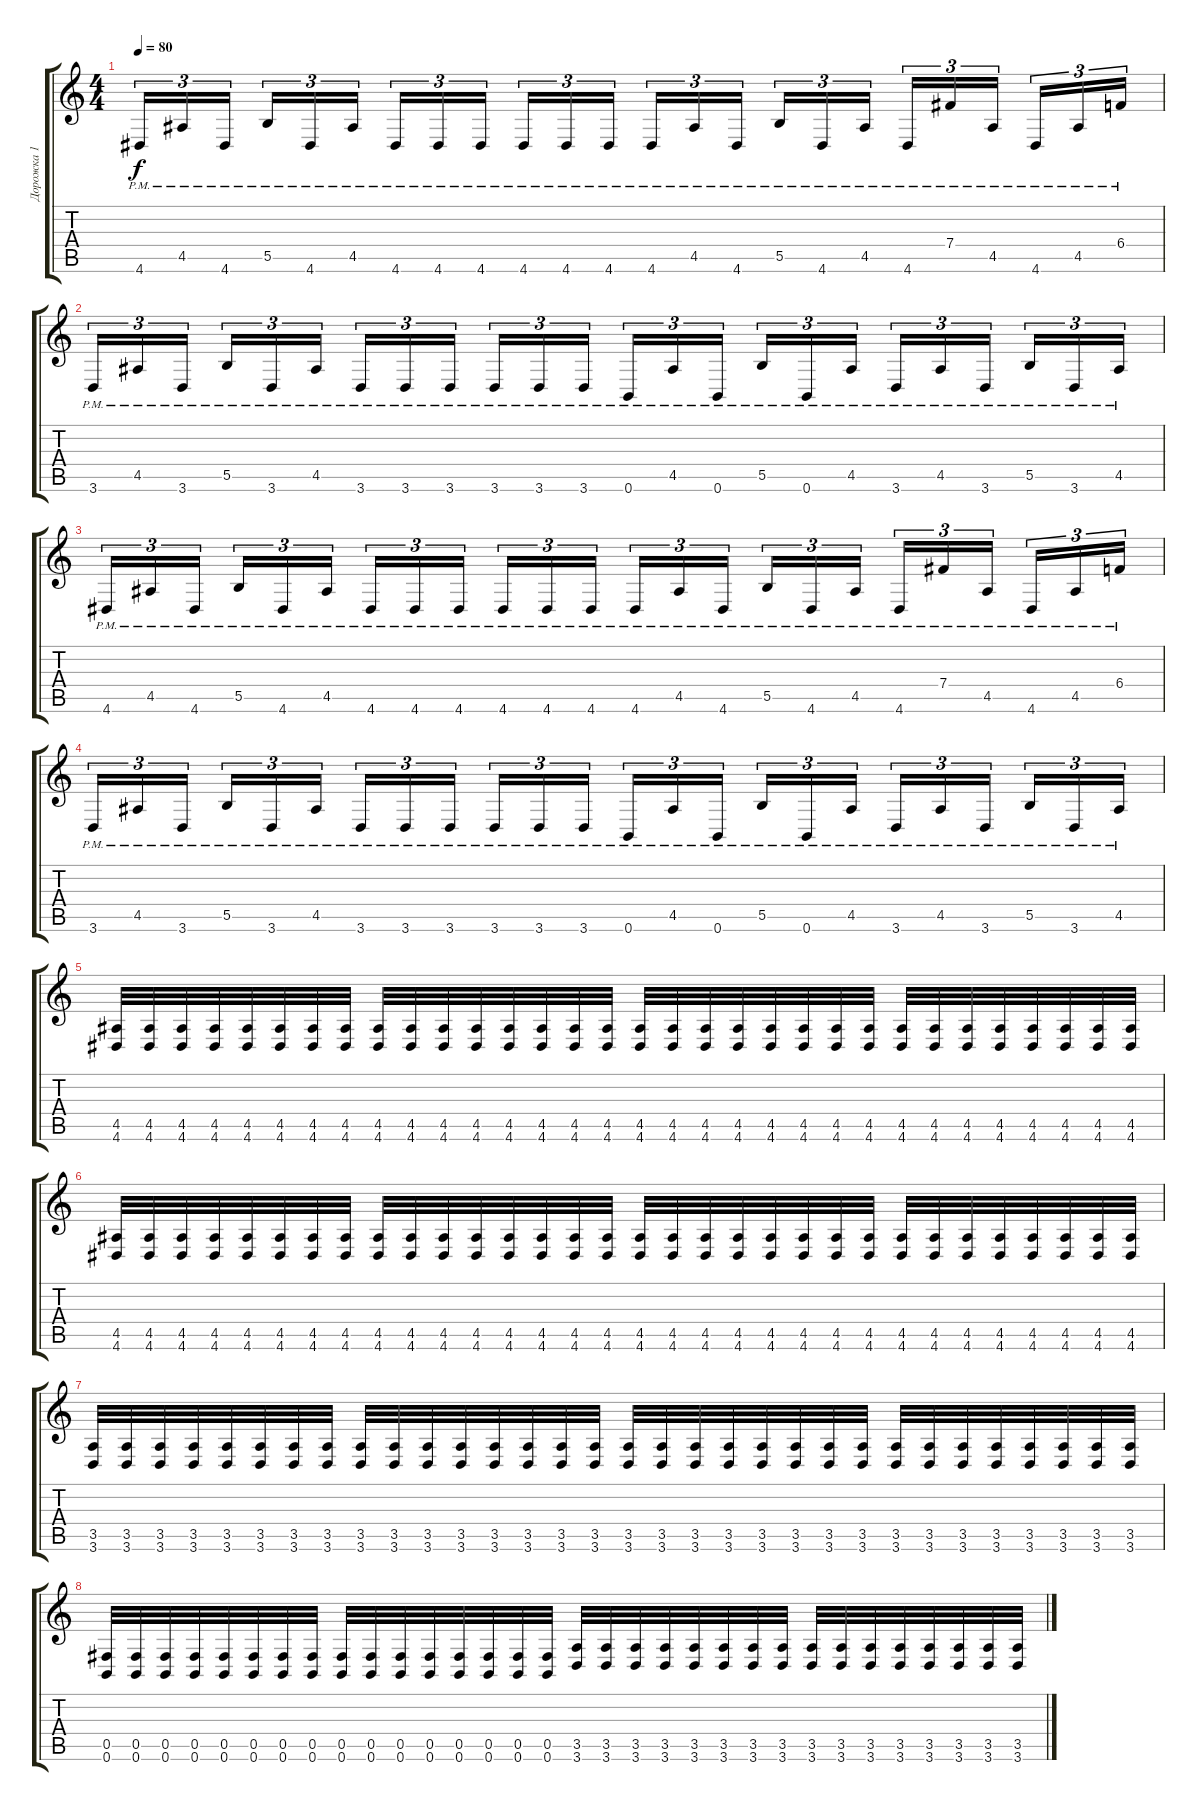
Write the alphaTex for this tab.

\track ("Дорожка 1" "Дорожка 1") {instrument distortionguitar}
\staff {score tabs}
\tuning (Db4 Ab3 E3 B2 Gb2 B1) {hide}
\ts (4 4)
\tempo 80
\clef g2
\ks c
4.6{pm}.16{tu (3 2) dy f} 4.5{pm}.16{tu (3 2)} 4.6{pm}.16{tu (3 2) beam splitsecondary} 5.5{pm}.16{tu (3 2)} 4.6{pm}.16{tu (3 2)} 4.5{pm}.16{tu (3 2)} 4.6{pm}.16{tu (3 2)} 4.6{pm}.16{tu (3 2)} 4.6{pm}.16{tu (3 2) beam splitsecondary} 4.6{pm}.16{tu (3 2)} 4.6{pm}.16{tu (3 2)} 4.6{pm}.16{tu (3 2)} 4.6{pm}.16{tu (3 2)} 4.5{pm}.16{tu (3 2)} 4.6{pm}.16{tu (3 2) beam splitsecondary} 5.5{pm}.16{tu (3 2)} 4.6{pm}.16{tu (3 2)} 4.5{pm}.16{tu (3 2)} 4.6{pm}.16{tu (3 2)} 7.4{pm}.16{tu (3 2)} 4.5{pm}.16{tu (3 2) beam splitsecondary} 4.6{pm}.16{tu (3 2)} 4.5{pm}.16{tu (3 2)} 6.4{pm}.16{tu (3 2)} |
3.6{pm}.16{tu (3 2)} 4.5{pm}.16{tu (3 2)} 3.6{pm}.16{tu (3 2) beam splitsecondary} 5.5{pm}.16{tu (3 2)} 3.6{pm}.16{tu (3 2)} 4.5{pm}.16{tu (3 2)} 3.6{pm}.16{tu (3 2)} 3.6{pm}.16{tu (3 2)} 3.6{pm}.16{tu (3 2) beam splitsecondary} 3.6{pm}.16{tu (3 2)} 3.6{pm}.16{tu (3 2)} 3.6{pm}.16{tu (3 2)} 0.6{pm}.16{tu (3 2)} 4.5{pm}.16{tu (3 2)} 0.6{pm}.16{tu (3 2) beam splitsecondary} 5.5{pm}.16{tu (3 2)} 0.6{pm}.16{tu (3 2)} 4.5{pm}.16{tu (3 2)} 3.6{pm}.16{tu (3 2)} 4.5{pm}.16{tu (3 2)} 3.6{pm}.16{tu (3 2) beam splitsecondary} 5.5{pm}.16{tu (3 2)} 3.6{pm}.16{tu (3 2)} 4.5{pm}.16{tu (3 2)} |
4.6{pm}.16{tu (3 2)} 4.5{pm}.16{tu (3 2)} 4.6{pm}.16{tu (3 2) beam splitsecondary} 5.5{pm}.16{tu (3 2)} 4.6{pm}.16{tu (3 2)} 4.5{pm}.16{tu (3 2)} 4.6{pm}.16{tu (3 2)} 4.6{pm}.16{tu (3 2)} 4.6{pm}.16{tu (3 2) beam splitsecondary} 4.6{pm}.16{tu (3 2)} 4.6{pm}.16{tu (3 2)} 4.6{pm}.16{tu (3 2)} 4.6{pm}.16{tu (3 2)} 4.5{pm}.16{tu (3 2)} 4.6{pm}.16{tu (3 2) beam splitsecondary} 5.5{pm}.16{tu (3 2)} 4.6{pm}.16{tu (3 2)} 4.5{pm}.16{tu (3 2)} 4.6{pm}.16{tu (3 2)} 7.4{pm}.16{tu (3 2)} 4.5{pm}.16{tu (3 2) beam splitsecondary} 4.6{pm}.16{tu (3 2)} 4.5{pm}.16{tu (3 2)} 6.4{pm}.16{tu (3 2)} |
3.6{pm}.16{tu (3 2)} 4.5{pm}.16{tu (3 2)} 3.6{pm}.16{tu (3 2) beam splitsecondary} 5.5{pm}.16{tu (3 2)} 3.6{pm}.16{tu (3 2)} 4.5{pm}.16{tu (3 2)} 3.6{pm}.16{tu (3 2)} 3.6{pm}.16{tu (3 2)} 3.6{pm}.16{tu (3 2) beam splitsecondary} 3.6{pm}.16{tu (3 2)} 3.6{pm}.16{tu (3 2)} 3.6{pm}.16{tu (3 2)} 0.6{pm}.16{tu (3 2)} 4.5{pm}.16{tu (3 2)} 0.6{pm}.16{tu (3 2) beam splitsecondary} 5.5{pm}.16{tu (3 2)} 0.6{pm}.16{tu (3 2)} 4.5{pm}.16{tu (3 2)} 3.6{pm}.16{tu (3 2)} 4.5{pm}.16{tu (3 2)} 3.6{pm}.16{tu (3 2) beam splitsecondary} 5.5{pm}.16{tu (3 2)} 3.6{pm}.16{tu (3 2)} 4.5{pm}.16{tu (3 2)} |
(4.5 4.6).32 (4.5 4.6).32 (4.5 4.6).32 (4.5 4.6).32 (4.5 4.6).32 (4.5 4.6).32 (4.5 4.6).32 (4.5 4.6).32 (4.5 4.6).32 (4.5 4.6).32 (4.5 4.6).32 (4.5 4.6).32 (4.5 4.6).32 (4.5 4.6).32 (4.5 4.6).32 (4.5 4.6).32 (4.5 4.6).32 (4.5 4.6).32 (4.5 4.6).32 (4.5 4.6).32 (4.5 4.6).32 (4.5 4.6).32 (4.5 4.6).32 (4.5 4.6).32 (4.5 4.6).32 (4.5 4.6).32 (4.5 4.6).32 (4.5 4.6).32 (4.5 4.6).32 (4.5 4.6).32 (4.5 4.6).32 (4.5 4.6).32 |
(4.5 4.6).32 (4.5 4.6).32 (4.5 4.6).32 (4.5 4.6).32 (4.5 4.6).32 (4.5 4.6).32 (4.5 4.6).32 (4.5 4.6).32 (4.5 4.6).32 (4.5 4.6).32 (4.5 4.6).32 (4.5 4.6).32 (4.5 4.6).32 (4.5 4.6).32 (4.5 4.6).32 (4.5 4.6).32 (4.5 4.6).32 (4.5 4.6).32 (4.5 4.6).32 (4.5 4.6).32 (4.5 4.6).32 (4.5 4.6).32 (4.5 4.6).32 (4.5 4.6).32 (4.5 4.6).32 (4.5 4.6).32 (4.5 4.6).32 (4.5 4.6).32 (4.5 4.6).32 (4.5 4.6).32 (4.5 4.6).32 (4.5 4.6).32 |
(3.5 3.6).32 (3.5 3.6).32 (3.5 3.6).32 (3.5 3.6).32 (3.5 3.6).32 (3.5 3.6).32 (3.5 3.6).32 (3.5 3.6).32 (3.5 3.6).32 (3.5 3.6).32 (3.5 3.6).32 (3.5 3.6).32 (3.5 3.6).32 (3.5 3.6).32 (3.5 3.6).32 (3.5 3.6).32 (3.5 3.6).32 (3.5 3.6).32 (3.5 3.6).32 (3.5 3.6).32 (3.5 3.6).32 (3.5 3.6).32 (3.5 3.6).32 (3.5 3.6).32 (3.5 3.6).32 (3.5 3.6).32 (3.5 3.6).32 (3.5 3.6).32 (3.5 3.6).32 (3.5 3.6).32 (3.5 3.6).32 (3.5 3.6).32 |
(0.5 0.6).32 (0.5 0.6).32 (0.5 0.6).32 (0.5 0.6).32 (0.5 0.6).32 (0.5 0.6).32 (0.5 0.6).32 (0.5 0.6).32 (0.5 0.6).32 (0.5 0.6).32 (0.5 0.6).32 (0.5 0.6).32 (0.5 0.6).32 (0.5 0.6).32 (0.5 0.6).32 (0.5 0.6).32 (3.5 3.6).32 (3.5 3.6).32 (3.5 3.6).32 (3.5 3.6).32 (3.5 3.6).32 (3.5 3.6).32 (3.5 3.6).32 (3.5 3.6).32 (3.5 3.6).32 (3.5 3.6).32 (3.5 3.6).32 (3.5 3.6).32 (3.5 3.6).32 (3.5 3.6).32 (3.5 3.6).32 (3.5 3.6).32
